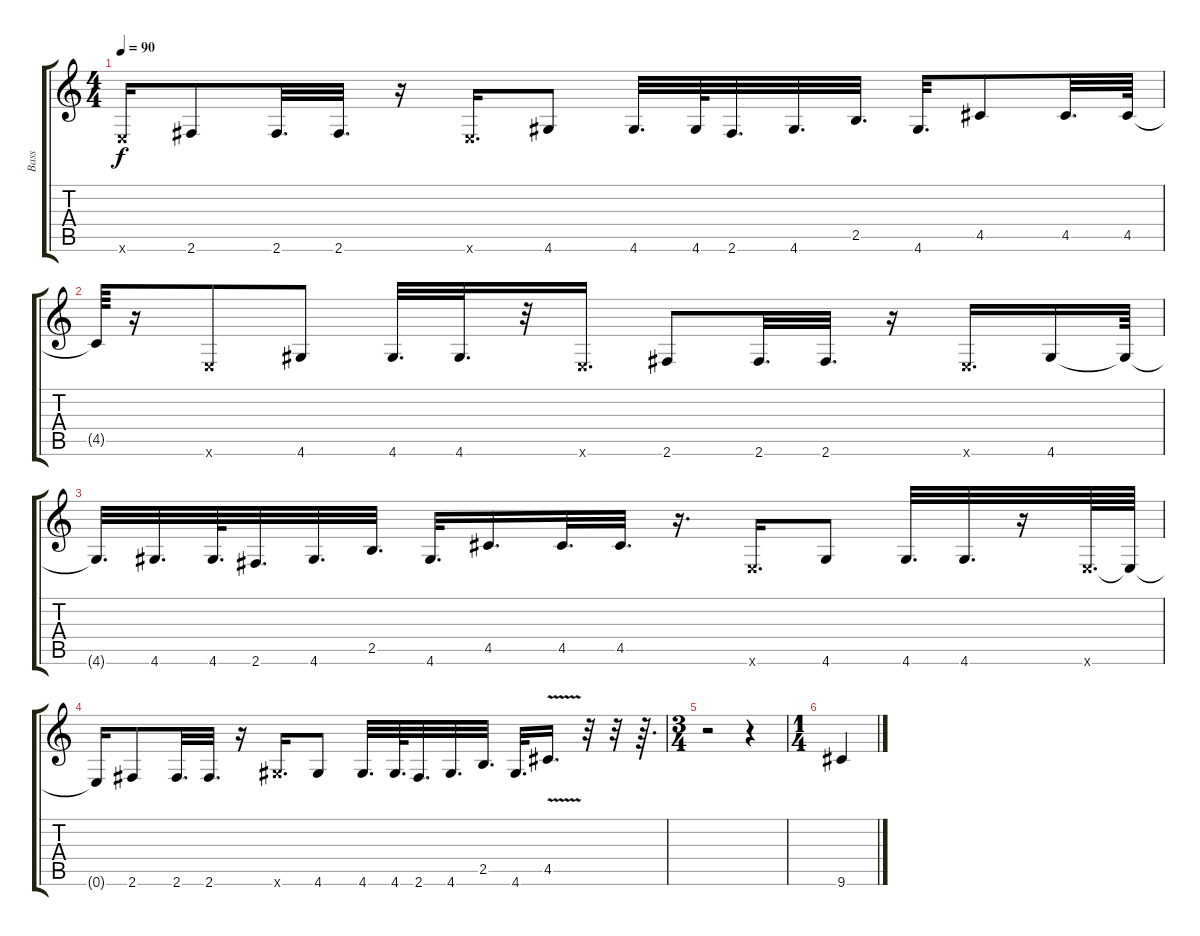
\track ("Bass" "Bass") {instrument fretlessbass}
\staff {score tabs}
\tuning (E4 B3 G3 D3 A2 E2) {hide}
\ts (4 4)
\tempo 90
\clef g2
\ks c
0.6{x}.16{dy f} 2.6.8 2.6.32{d} 2.6.32{d} r.16 0.6{x}.16{d} 4.6.8 4.6.32{d} 4.6.64 2.6.32{d} 4.6.32{d} 2.5.32{d} 4.6.32{d} 4.5.8 4.5.32{d} 4.5.64 |
4.5{t}.64 r.16 0.6{x}.8 4.6.8 4.6.32{d} 4.6.32{d} r.32 0.6{x}.16{d} 2.6.8 2.6.32{d} 2.6.32{d} r.16 0.6{x}.16{d} 4.6.16 4.6{t}.64 |
4.6{t}.32{d} 4.6.32{d} 4.6.64{d} 2.6.32{d} 4.6.32{d} 2.5.32{d} 4.6.32{d} 4.5.16{d} 4.5.32{d} 4.5.32{d} r.16{d} 0.6{x}.16{d} 4.6.8 4.6.32{d} 4.6.32{d} r.16 0.6{x}.64{d} 0.6{t}.64 |
0.6{t}.16 2.6.8 2.6.32{d} 2.6.32{d} r.16 4.6{x}.16{d} 4.6.8 4.6.32{d} 4.6.64{d} 2.6.32{d} 4.6.32{d} 2.5.32{d} 4.6.32{d} 4.5{v}.16{d} r.32 r.32 r.64{d} |
\ts (3 4)
r.2 r.4 |
\ts (1 4)
9.6.4
